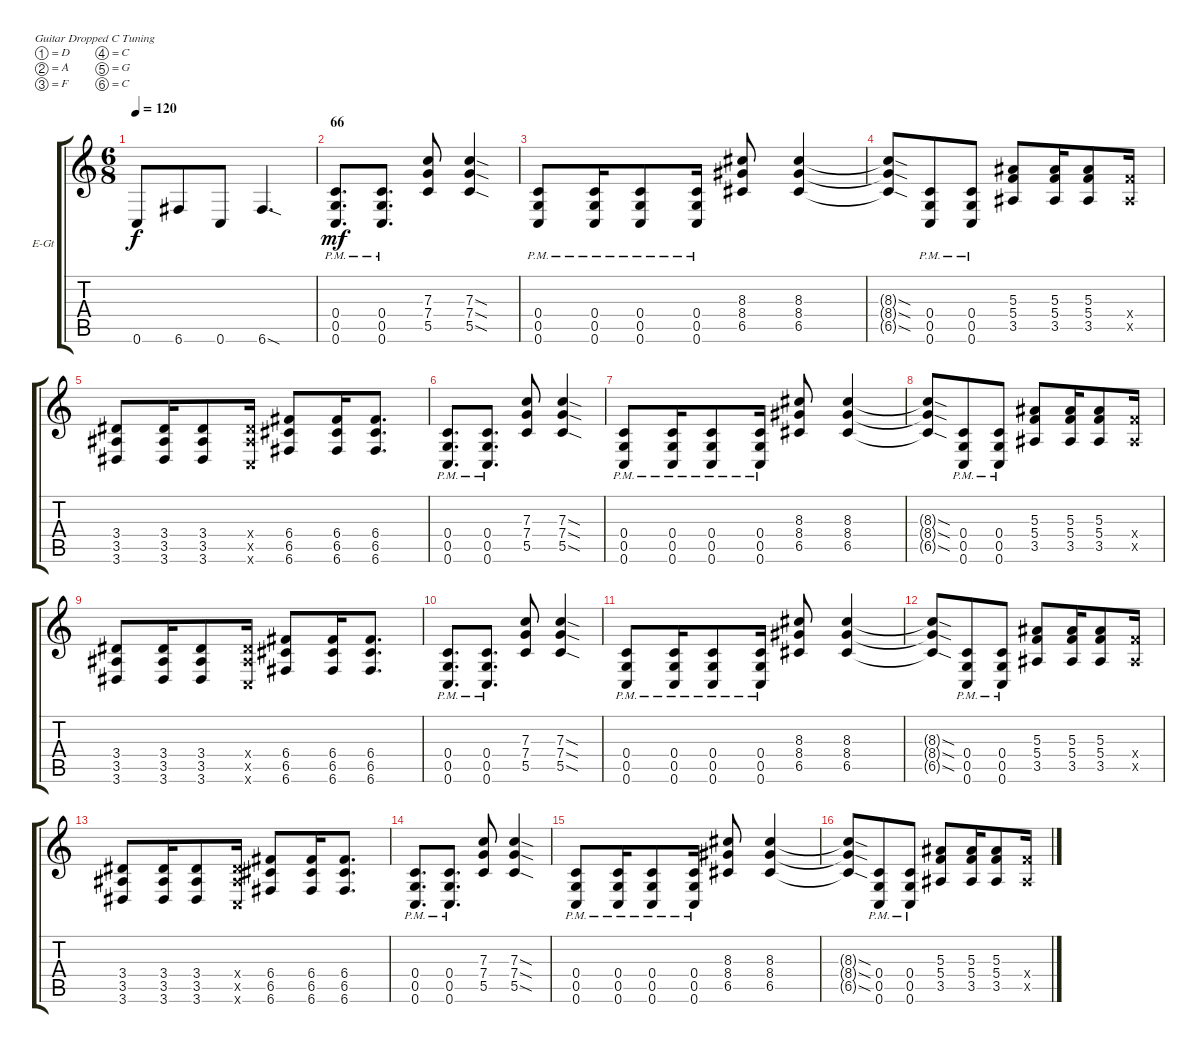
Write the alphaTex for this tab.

\bracketExtendMode groupsimilarinstruments
\firstSystemTrackNameOrientation horizontal
\otherSystemsTrackNameOrientation horizontal
\track ("Electric Guitar 2" "E-Gt") {instrument distortionguitar}
\staff {score tabs}
\tuning (D4 A3 F3 C3 G2 C2)
\ts (6 8)
\tempo 120
\clef g2
\ks c
0.6.8{dy f} 6.6.8 0.6.8 6.6{sod}.4{d} |
\section ("" "66")
(0.6{pm} 0.5{pm} 0.4{pm}).8{d dy mf} (0.4{pm} 0.5{pm} 0.6{pm}).8{d} (5.5 7.4 7.3).8 (7.3{sod} 7.4{sod} 5.5{sod}).4 |
(0.6{pm} 0.5{pm} 0.4{pm}).8 (0.4{pm} 0.5{pm} 0.6{pm}).16 (0.6{pm} 0.5{pm} 0.4{pm}).8 (0.4{pm} 0.5{pm} 0.6{pm}).16 (6.5 8.4 8.3).8 (8.3 8.4 6.5).4 |
(6.5{sod t} 8.4{sod t} 8.3{sod t}).8 (0.6{pm} 0.5{pm} 0.4{pm}).8 (0.6{pm} 0.5{pm} 0.4{pm}).8 (5.4 5.3 3.5).8 (5.4 5.3 3.5).16 (5.4 5.3 3.5).8 (3.5{x} 5.4{x}).16 |
(3.6 3.5 3.4).8 (3.4 3.5 3.6).16 (3.6 3.5 3.4).8 (3.4{x} 3.5{x} 0.6{x}).16 (6.6 6.5 6.4).8 (6.4 6.5 6.6).16 (6.6 6.5 6.4).8{d} |
(0.6{pm} 0.5{pm} 0.4{pm}).8{d} (0.4{pm} 0.5{pm} 0.6{pm}).8{d} (5.5 7.4 7.3).8 (7.3{sod} 7.4{sod} 5.5{sod}).4 |
(0.6{pm} 0.5{pm} 0.4{pm}).8 (0.4{pm} 0.5{pm} 0.6{pm}).16 (0.6{pm} 0.5{pm} 0.4{pm}).8 (0.4{pm} 0.5{pm} 0.6{pm}).16 (6.5 8.4 8.3).8 (8.3 8.4 6.5).4 |
(6.5{sod t} 8.4{sod t} 8.3{sod t}).8 (0.6{pm} 0.5{pm} 0.4{pm}).8 (0.6{pm} 0.5{pm} 0.4{pm}).8 (5.4 5.3 3.5).8 (5.4 5.3 3.5).16 (5.4 5.3 3.5).8 (3.5{x} 5.4{x}).16 |
(3.6 3.5 3.4).8 (3.4 3.5 3.6).16 (3.6 3.5 3.4).8 (3.4{x} 3.5{x} 0.6{x}).16 (6.6 6.5 6.4).8 (6.4 6.5 6.6).16 (6.6 6.5 6.4).8{d} |
(0.6{pm} 0.5{pm} 0.4{pm}).8{d} (0.4{pm} 0.5{pm} 0.6{pm}).8{d} (5.5 7.4 7.3).8 (7.3{sod} 7.4{sod} 5.5{sod}).4 |
(0.6{pm} 0.5{pm} 0.4{pm}).8 (0.4{pm} 0.5{pm} 0.6{pm}).16 (0.6{pm} 0.5{pm} 0.4{pm}).8 (0.4{pm} 0.5{pm} 0.6{pm}).16 (6.5 8.4 8.3).8 (8.3 8.4 6.5).4 |
(6.5{sod t} 8.4{sod t} 8.3{sod t}).8 (0.6{pm} 0.5{pm} 0.4{pm}).8 (0.6{pm} 0.5{pm} 0.4{pm}).8 (5.4 5.3 3.5).8 (5.4 5.3 3.5).16 (5.4 5.3 3.5).8 (3.5{x} 5.4{x}).16 |
(3.6 3.5 3.4).8 (3.4 3.5 3.6).16 (3.6 3.5 3.4).8 (3.4{x} 3.5{x} 0.6{x}).16 (6.6 6.5 6.4).8 (6.4 6.5 6.6).16 (6.6 6.5 6.4).8{d} |
(0.6{pm} 0.5{pm} 0.4{pm}).8{d} (0.4{pm} 0.5{pm} 0.6{pm}).8{d} (5.5 7.4 7.3).8 (7.3{sod} 7.4{sod} 5.5{sod}).4 |
(0.6{pm} 0.5{pm} 0.4{pm}).8 (0.4{pm} 0.5{pm} 0.6{pm}).16 (0.6{pm} 0.5{pm} 0.4{pm}).8 (0.4{pm} 0.5{pm} 0.6{pm}).16 (6.5 8.4 8.3).8 (8.3 8.4 6.5).4 |
(6.5{sod t} 8.4{sod t} 8.3{sod t}).8 (0.6{pm} 0.5{pm} 0.4{pm}).8 (0.6{pm} 0.5{pm} 0.4{pm}).8 (5.4 5.3 3.5).8 (5.4 5.3 3.5).16 (5.4 5.3 3.5).8 (3.5{x} 5.4{x}).16
